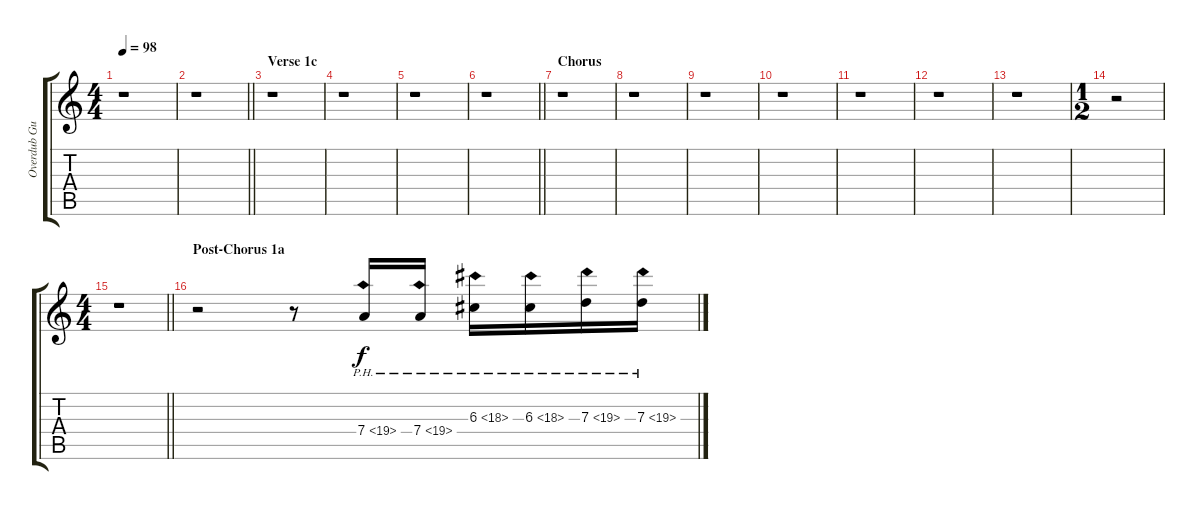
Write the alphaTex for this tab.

\track ("Overdub Guitar" "Overdub Gu") {instrument overdrivenguitar}
\staff {score tabs}
\tuning (E4 B3 G3 D3 A2 E2) {hide}
\ts (4 4)
\tempo 98
\clef g2
\ks c
r.1{dy f} |
\barLineRight lightlight
r.1 |
\section ("" "Verse 1c")
r.1 |
r.1 |
r.1 |
\barLineRight lightlight
r.1 |
\section ("" "Chorus")
r.1 |
r.1 |
r.1 |
r.1 |
r.1 |
r.1 |
r.1 |
\ts (1 2)
r.2 |
\ts (4 4)
\barLineRight lightlight
r.1 |
\section ("" "Post-Chorus 1a")
r.2 r.8 7.4{ph 12}.16 7.4{ph 12}.16 6.3{ph 12}.16 6.3{ph 12}.16 7.3{ph 12}.16 7.3{ph 12}.16
